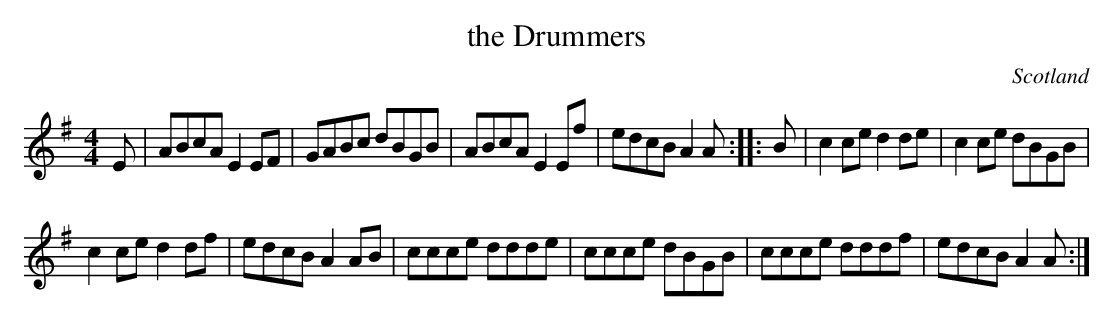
X:1
T:the Drummers
M:4/4
O:Scotland
K:A dorian
E|\
ABcA E2EF|GABc dBGB|ABcA E2Ef|edcB A2A::B|\
c2ce d2de|c2ce dBGB|
c2ce d2df|edcB A2AB|\
ccce ddde|ccce dBGB|ccce dddf|edcB A2A:|
